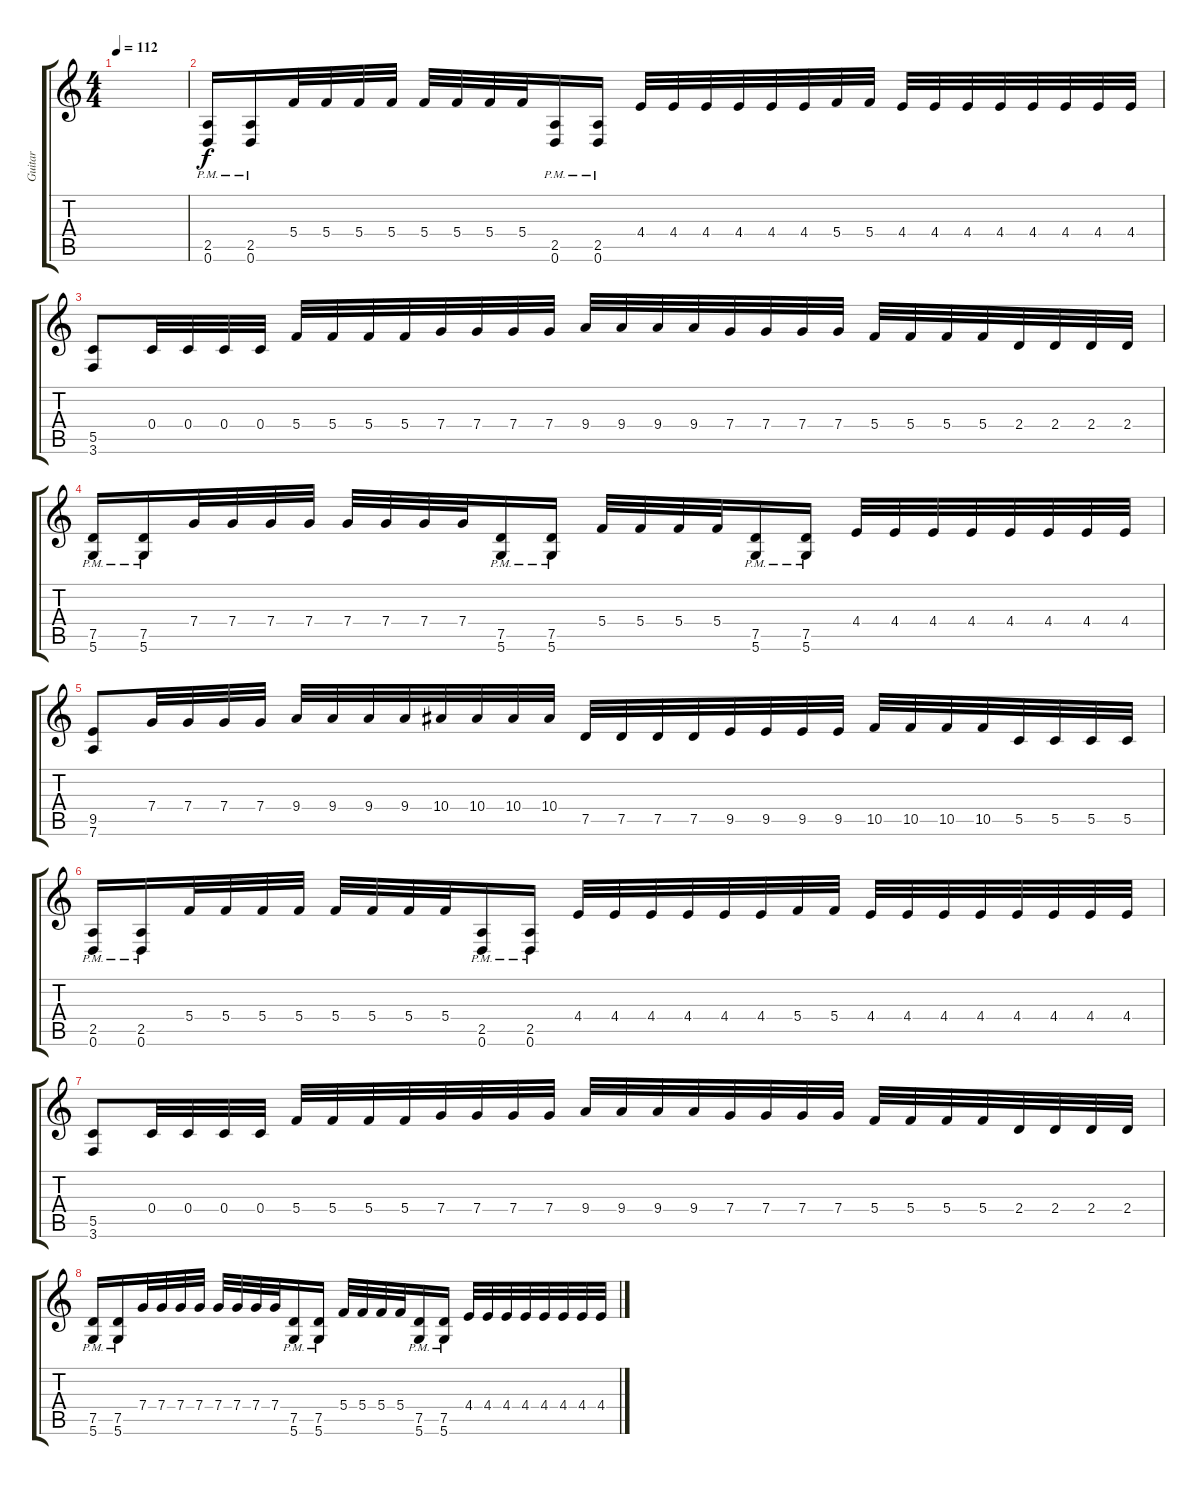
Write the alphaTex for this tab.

\track ("Guitar" "Guitar") {instrument distortionguitar}
\staff {score tabs}
\tuning (D4 A3 F3 C3 G2 D2) {hide}
\ts (4 4)
\tempo 112
\clef g2
\ks c
|
(2.5{pm} 0.6{pm}).16 (2.5{pm} 0.6{pm}).16 5.4.32 5.4.32 5.4.32 5.4.32 5.4.32 5.4.32 5.4.32 5.4.32 (2.5{pm} 0.6{pm}).16 (2.5{pm} 0.6{pm}).16 4.4.32 4.4.32 4.4.32 4.4.32 4.4.32 4.4.32 5.4.32 5.4.32 4.4.32 4.4.32 4.4.32 4.4.32 4.4.32 4.4.32 4.4.32 4.4.32 |
(5.5 3.6).8 0.4.32 0.4.32 0.4.32 0.4.32 5.4.32 5.4.32 5.4.32 5.4.32 7.4.32 7.4.32 7.4.32 7.4.32 9.4.32 9.4.32 9.4.32 9.4.32 7.4.32 7.4.32 7.4.32 7.4.32 5.4.32 5.4.32 5.4.32 5.4.32 2.4.32 2.4.32 2.4.32 2.4.32 |
(7.5{pm} 5.6{pm}).16 (7.5{pm} 5.6{pm}).16 7.4.32 7.4.32 7.4.32 7.4.32 7.4.32 7.4.32 7.4.32 7.4.32 (7.5{pm} 5.6{pm}).16 (7.5{pm} 5.6{pm}).16 5.4.32 5.4.32 5.4.32 5.4.32 (7.5{pm} 5.6{pm}).16 (7.5{pm} 5.6{pm}).16 4.4.32 4.4.32 4.4.32 4.4.32 4.4.32 4.4.32 4.4.32 4.4.32 |
(9.5 7.6).8 7.4.32 7.4.32 7.4.32 7.4.32 9.4.32 9.4.32 9.4.32 9.4.32 10.4.32 10.4.32 10.4.32 10.4.32 7.5.32 7.5.32 7.5.32 7.5.32 9.5.32 9.5.32 9.5.32 9.5.32 10.5.32 10.5.32 10.5.32 10.5.32 5.5.32 5.5.32 5.5.32 5.5.32 |
(2.5{pm} 0.6{pm}).16 (2.5{pm} 0.6{pm}).16 5.4.32 5.4.32 5.4.32 5.4.32 5.4.32 5.4.32 5.4.32 5.4.32 (2.5{pm} 0.6{pm}).16 (2.5{pm} 0.6{pm}).16 4.4.32 4.4.32 4.4.32 4.4.32 4.4.32 4.4.32 5.4.32 5.4.32 4.4.32 4.4.32 4.4.32 4.4.32 4.4.32 4.4.32 4.4.32 4.4.32 |
(5.5 3.6).8 0.4.32 0.4.32 0.4.32 0.4.32 5.4.32 5.4.32 5.4.32 5.4.32 7.4.32 7.4.32 7.4.32 7.4.32 9.4.32 9.4.32 9.4.32 9.4.32 7.4.32 7.4.32 7.4.32 7.4.32 5.4.32 5.4.32 5.4.32 5.4.32 2.4.32 2.4.32 2.4.32 2.4.32 |
(7.5{pm} 5.6{pm}).16 (7.5{pm} 5.6{pm}).16 7.4.32 7.4.32 7.4.32 7.4.32 7.4.32 7.4.32 7.4.32 7.4.32 (7.5{pm} 5.6{pm}).16 (7.5{pm} 5.6{pm}).16 5.4.32 5.4.32 5.4.32 5.4.32 (7.5{pm} 5.6{pm}).16 (7.5{pm} 5.6{pm}).16 4.4.32 4.4.32 4.4.32 4.4.32 4.4.32 4.4.32 4.4.32 4.4.32
